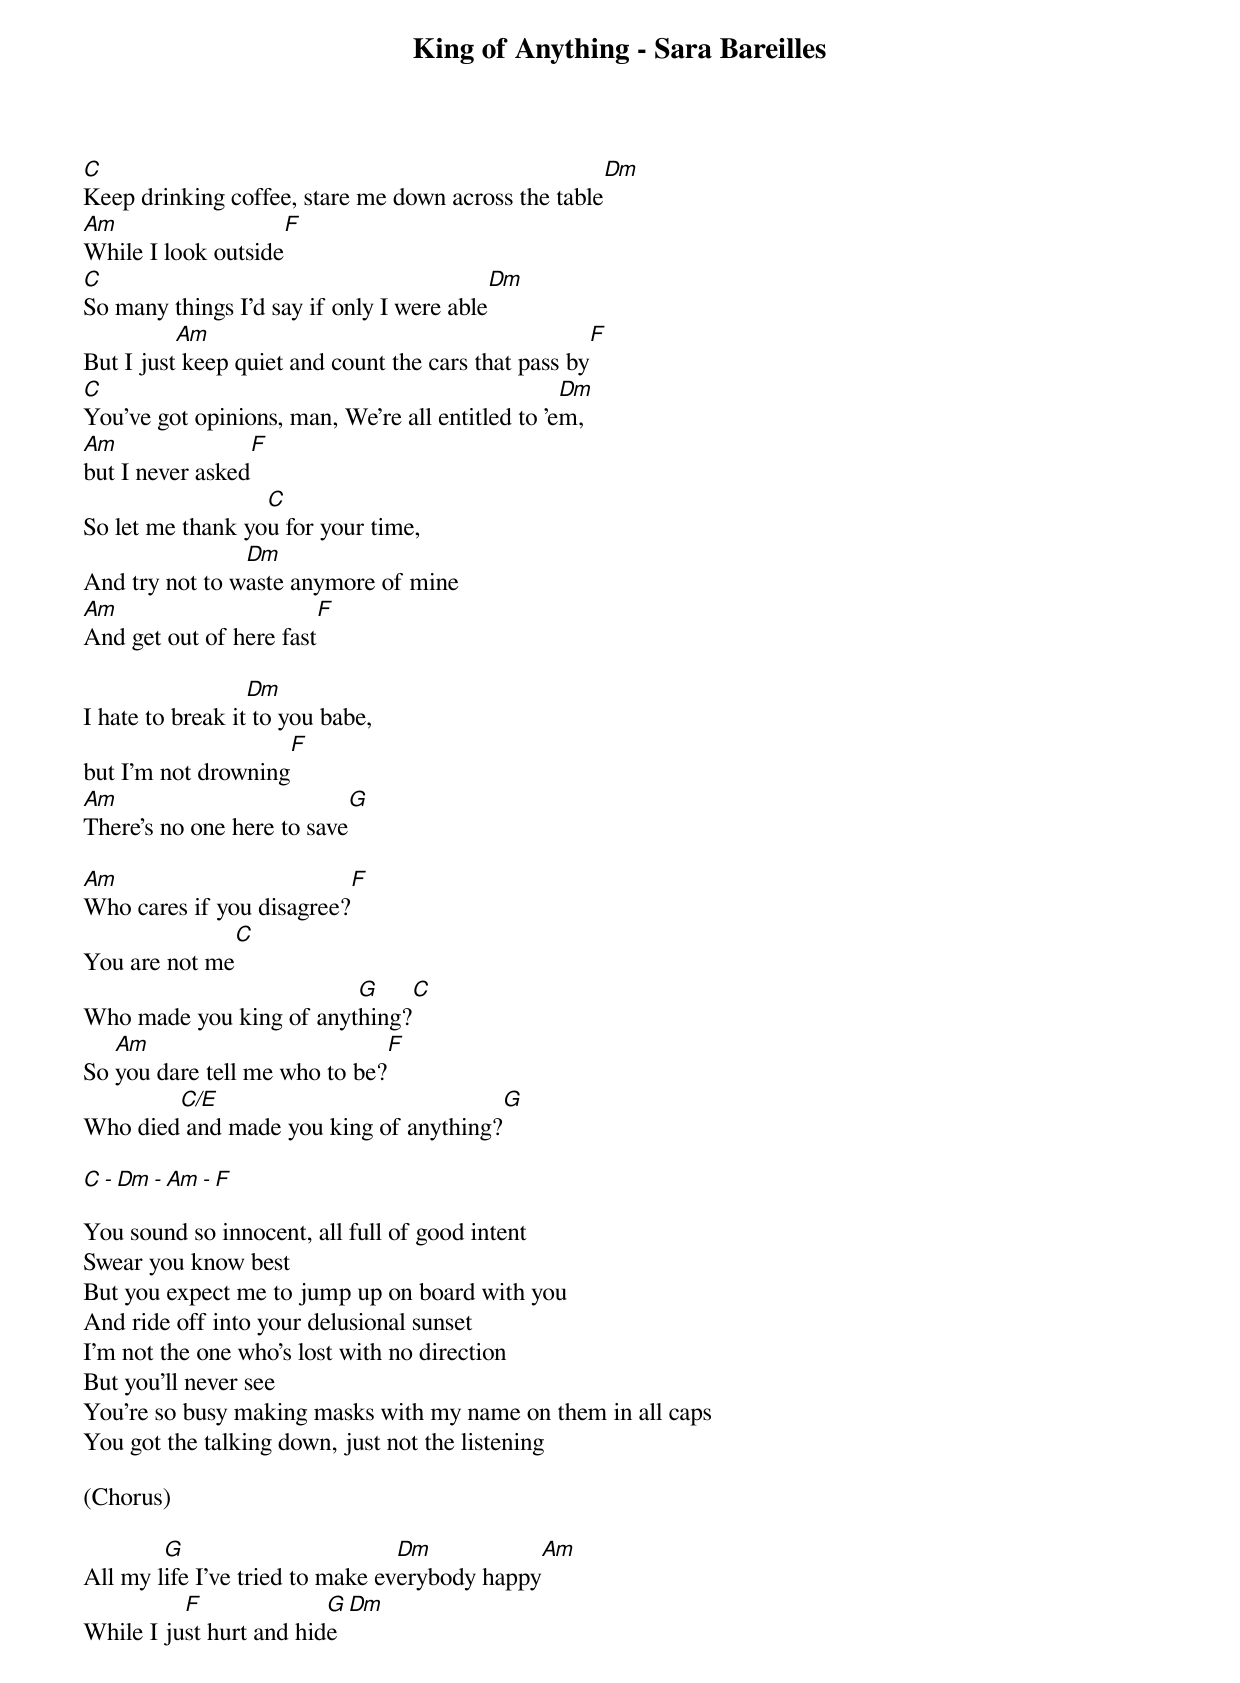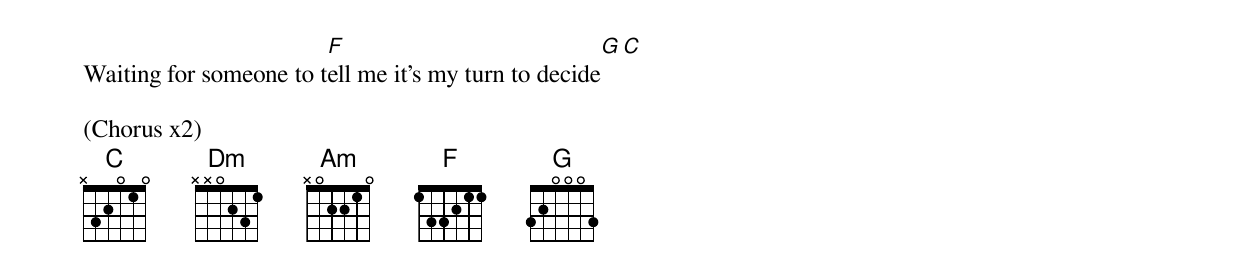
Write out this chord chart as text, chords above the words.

King of Anything - Sara Bareilles

C							   Dm
Keep drinking coffee, stare me down across the table
Am				F
While I look outside
C						  Dm
So many things I'd say if only I were able
	  Am							F
But I just keep quiet and count the cars that pass by
C						  Dm
You've got opinions, man, We're all entitled to 'em,
Am			F
but I never asked
		  C
So let me thank you for your time,
		Dm
And try not to waste anymore of mine
Am					F
And get out of here fast

		  Dm
I hate to break it to you babe,
			F
but I'm not drowning
Am					   G
There's no one here to save

Am					F
Who cares if you disagree?
		C
You are not me
			 G		 C
Who made you king of anything?
   Am				F
So you dare tell me who to be?
	C/E				  G
Who died and made you king of anything?

C - Dm - Am - F

You sound so innocent, all full of good intent
Swear you know best
But you expect me to jump up on board with you
And ride off into your delusional sunset
I'm not the one who's lost with no direction
But you'll never see
You're so busy making masks with my name on them in all caps
You got the talking down, just not the listening

(Chorus)

	G			 Dm			   Am
All my life I've tried to make everybody happy
	  F		 G		  Dm
While I just hurt and hide
			F						G			C
Waiting for someone to tell me it's my turn to decide

(Chorus x2)
